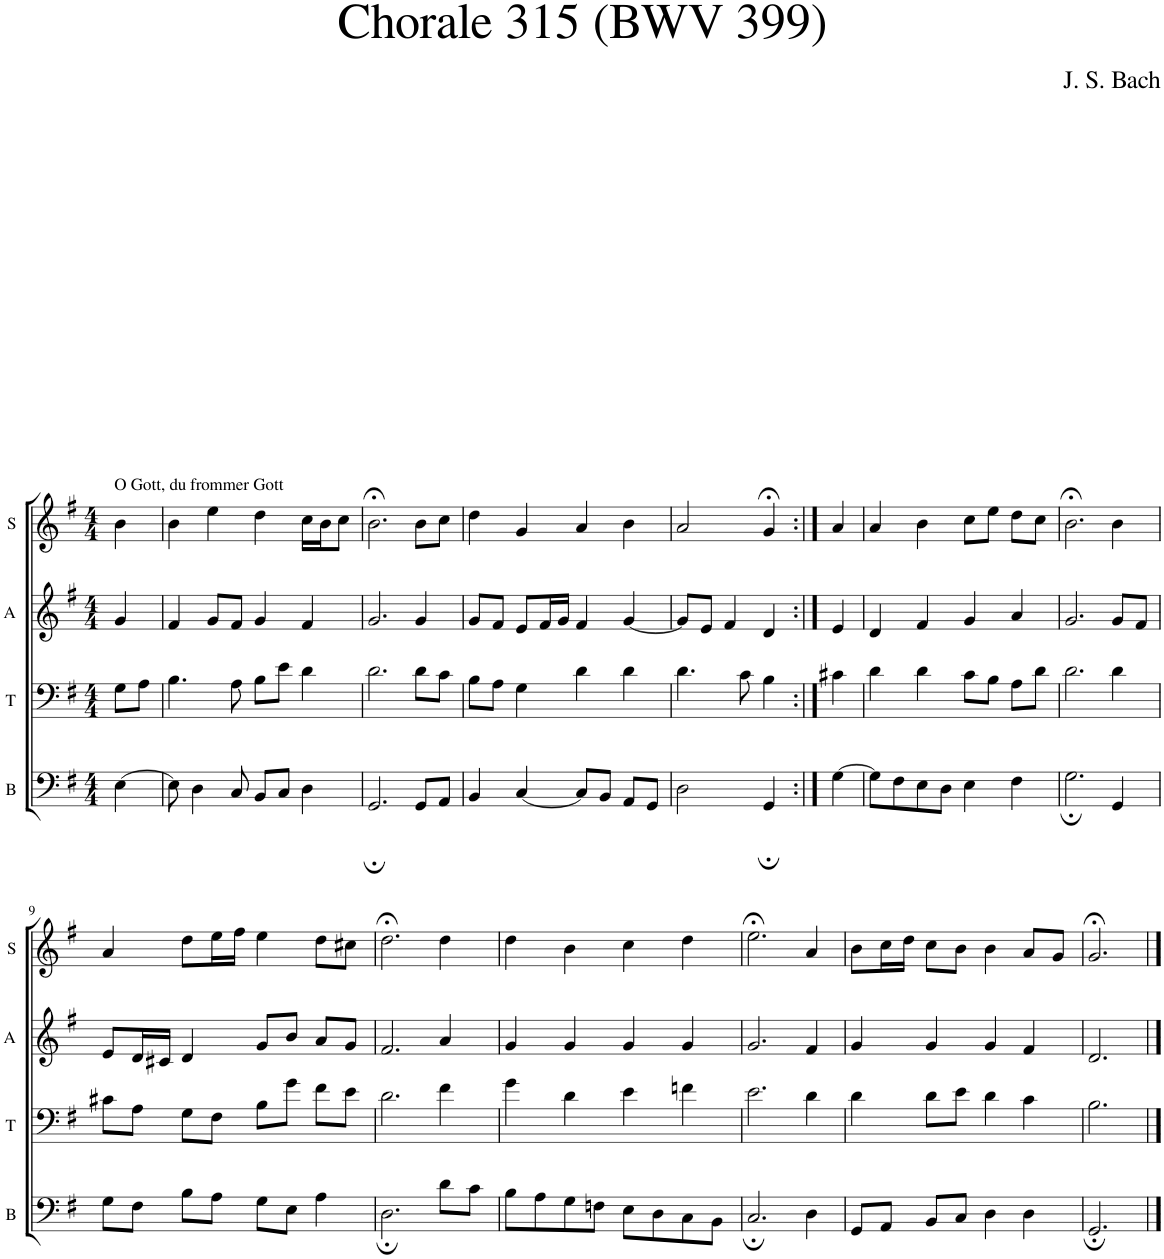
**kern	**kern	**kern	**kern
*part4	*part3	*part2	*part1
*staff4	*staff3	*staff2	*staff1
*I"B	*I"T	*I"A	*I"S
*I'B	*I'T	*I'A	*I'S
*clefF4	*clefF4	*clefG2	*clefG2
*k[f#]	*k[f#]	*k[f#]	*k[f#]
*M4/4	*M4/4	*M4/4	*M4/4
=1	=1	=1	=1
!	!	!	!LO:TX:a:t=O Gott, du frommer Gott
[4E\	8G\L	4g/	4b\
.	8A\J	.	.
=2	=2	=2	=2
8E\]	4.B\	4f#/	4b\
4D\	.	.	.
.	.	8g/L	4ee\
8C/	8A\	8f#/J	.
8BB/L	8B\L	4g/	4dd\
8C/J	8e\J	.	.
4D\	4d\	4f#/	16cc\LL
.	.	.	16b\J
.	.	.	8cc\J
=3	=3	=3	=3
2.GG;/	2.d\	2.g/	2.b;<\
8GG/L	8d\L	4g/	8b\L
8AA/J	8c\J	.	8cc\J
=4	=4	=4	=4
4BB/	8B\L	8g/L	4dd\
.	8A\J	8f#/J	.
[4C/	4G\	8e/L	4g/
.	.	16f#/L	.
.	.	16g/JJ	.
8C/L]	4d\	4f#/	4a/
8BB/J	.	.	.
8AA/L	4d\	[4g/	4b\
8GG/J	.	.	.
=5	=5	=5	=5
2D\	4.d\	8g/L]	2a/
.	.	8e/J	.
.	.	4f#/	.
.	8c\	.	.
4GG;/	4B\	4d/	4g;</
=6:|!	=6:|!	=6:|!	=6:|!
[4G\	4c#X\	4e/	4a/
=7	=7	=7	=7
8G\L]	4d\	4d/	4a/
8F#\	.	.	.
8E\	4d\	4f#/	4b\
8D\J	.	.	.
4E\	8c\L	4g/	8cc\L
.	8B\J	.	8ee\J
4F#\	8A\L	4a/	8dd\L
.	8d\J	.	8cc\J
=8	=8	=8	=8
2.G;\	2.d\	2.g/	2.b;<\
4GG/	4d\	8g/L	4b\
.	.	8f#/J	.
!!LO:LB:g=z
=9	=9	=9	=9
8G\L	8c#X\L	8e/L	4a/
8F#\J	8A\J	16d/L	.
.	.	16c#X/JJ	.
8B\L	8G\L	4d/	8dd\L
8A\J	8F#\J	.	16ee\L
.	.	.	16ff#\JJ
8G\L	8B\L	8g/L	4ee\
8E\J	8g\J	8b/J	.
4A\	8f#\L	8a/L	8dd\L
.	8e\J	8g/J	8cc#X\J
=10	=10	=10	=10
2.D;\	2.d\	2.f#/	2.dd;<\
8d\L	4f#\	4a/	4dd\
8c\J	.	.	.
=11	=11	=11	=11
8B\L	4g\	4g/	4dd\
8A\	.	.	.
8G\	4d\	4g/	4b\
8Fn\J	.	.	.
8E\L	4e\	4g/	4cc\
8D\	.	.	.
8C\	4fn\	4g/	4dd\
8BB\J	.	.	.
=12	=12	=12	=12
2.C;/	2.e\	2.g/	2.ee;<\
4D\	4d\	4f#/	4a/
=13	=13	=13	=13
8GG/L	4d\	4g/	8b\L
8AA/J	.	.	16cc\L
.	.	.	16dd\JJ
8BB/L	8d\L	4g/	8cc\L
8C/J	8e\J	.	8b\J
4D\	4d\	4g/	4b\
4D\	4c\	4f#/	8a/L
.	.	.	8g/J
=14	=14	=14	=14
2.GG;/	2.B\	2.d/	2.g;</
==	==	==	==
*-	*-	*-	*-
